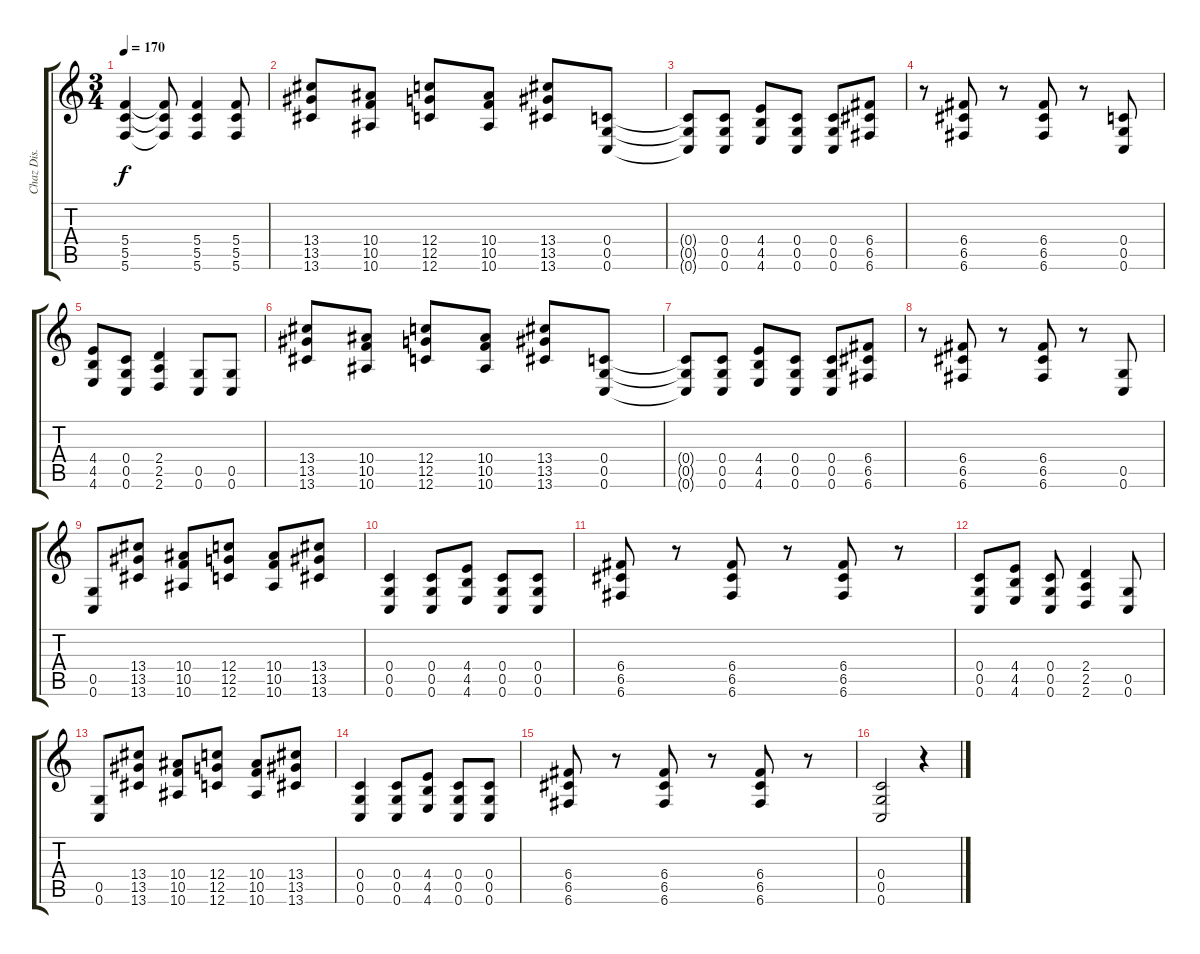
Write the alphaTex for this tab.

\track ("Chaz Dis." "Chaz Dis.") {instrument distortionguitar}
\staff {score tabs}
\tuning (D4 A3 F3 C3 G2 C2) {hide}
\ts (3 4)
\tempo 170
\clef g2
\ks c
(5.4 5.5 5.6).4{dy f} (5.4{t} 5.5{t} 5.6{t}).8 (5.4 5.5 5.6).4 (5.4 5.5 5.6).8 |
(13.4 13.5 13.6).8 (10.4 10.5 10.6).8 (12.4 12.5 12.6).8 (10.4 10.5 10.6).8 (13.4 13.5 13.6).8 (0.4 0.5 0.6).8 |
(0.4{t} 0.5{t} 0.6{t}).8 (0.4 0.5 0.6).8 (4.4 4.5 4.6).8 (0.4 0.5 0.6).8 (0.4 0.5 0.6).8 (6.4 6.5 6.6).8 |
r.8 (6.4 6.5 6.6).8 r.8 (6.4 6.5 6.6).8 r.8 (0.4 0.5 0.6).8 |
(4.4 4.5 4.6).8 (0.4 0.5 0.6).8 (2.4 2.5 2.6).4 (0.5 0.6).8 (0.5 0.6).8 |
(13.4 13.5 13.6).8 (10.4 10.5 10.6).8 (12.4 12.5 12.6).8 (10.4 10.5 10.6).8 (13.4 13.5 13.6).8 (0.4 0.5 0.6).8 |
(0.4{t} 0.5{t} 0.6{t}).8 (0.4 0.5 0.6).8 (4.4 4.5 4.6).8 (0.4 0.5 0.6).8 (0.4 0.5 0.6).8 (6.4 6.5 6.6).8 |
r.8 (6.4 6.5 6.6).8 r.8 (6.4 6.5 6.6).8 r.8 (0.5 0.6).8 |
(0.5 0.6).8 (13.4 13.5 13.6).8 (10.4 10.5 10.6).8 (12.4 12.5 12.6).8 (10.4 10.5 10.6).8 (13.4 13.5 13.6).8 |
(0.4 0.5 0.6).4 (0.4 0.5 0.6).8 (4.4 4.5 4.6).8 (0.4 0.5 0.6).8 (0.4 0.5 0.6).8 |
(6.4 6.5 6.6).8 r.8 (6.4 6.5 6.6).8 r.8 (6.4 6.5 6.6).8 r.8 |
(0.4 0.5 0.6).8 (4.4 4.5 4.6).8 (0.4 0.5 0.6).8 (2.4 2.5 2.6).4 (0.5 0.6).8 |
(0.5 0.6).8 (13.4 13.5 13.6).8 (10.4 10.5 10.6).8 (12.4 12.5 12.6).8 (10.4 10.5 10.6).8 (13.4 13.5 13.6).8 |
(0.4 0.5 0.6).4 (0.4 0.5 0.6).8 (4.4 4.5 4.6).8 (0.4 0.5 0.6).8 (0.4 0.5 0.6).8 |
(6.4 6.5 6.6).8 r.8 (6.4 6.5 6.6).8 r.8 (6.4 6.5 6.6).8 r.8 |
(0.4 0.5 0.6).2 r.4
